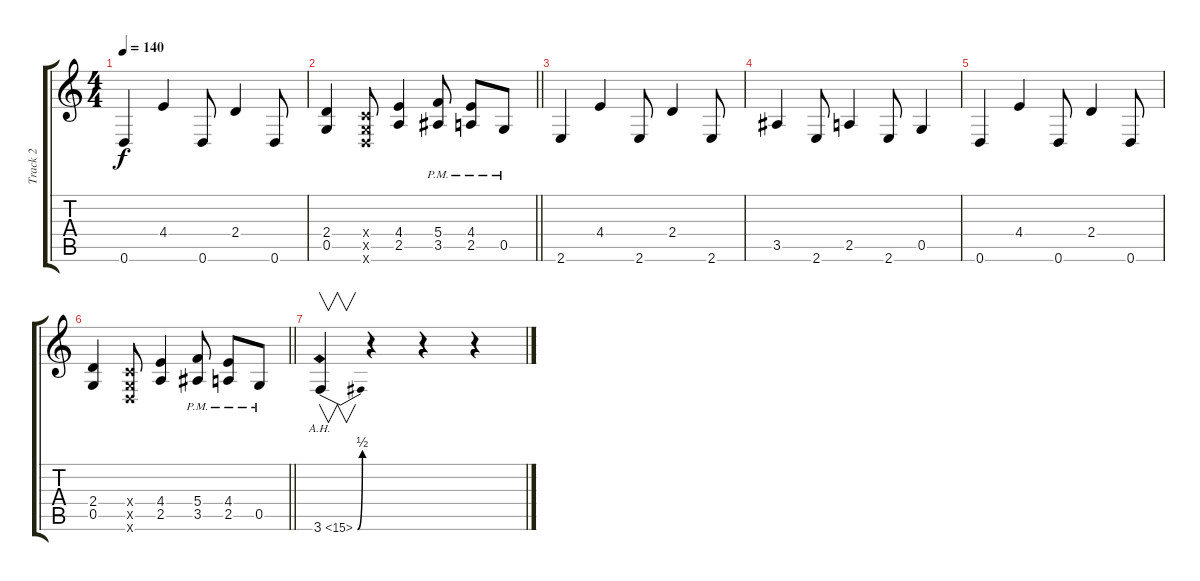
\track ("Track 2" "Track 2") {instrument distortionguitar}
\staff {score tabs}
\tuning (D4 A3 F3 C3 G2 D2) {hide}
\ts (4 4)
\tempo 140
\clef g2
\ks c
0.6.4{dy f} 4.4.4 0.6.8 2.4.4 0.6.8 |
\barLineRight lightlight
(2.4 0.5).4 (0.4{x} 0.5{x} 0.6{x}).8 (4.4 2.5).4 (5.4{pm} 3.5{pm}).8 (4.4{pm} 2.5{pm}).8 0.5{pm}.8 |
2.6.4{volume 16} 4.4.4 2.6.8 2.4.4 2.6.8 |
3.5.4 2.6.8 2.5.4 2.6.8 0.5.4 |
0.6.4 4.4.4 0.6.8 2.4.4 0.6.8 |
\barLineRight lightlight
(2.4 0.5).4 (0.4{x} 0.5{x} 0.6{x}).8 (4.4 2.5).4 (5.4{pm} 3.5{pm}).8 (4.4{pm} 2.5{pm}).8 0.5{pm}.8 |
3.6{be (bend 0 0 60 2) ah 12}.4{v} r.4 r.4 r.4
